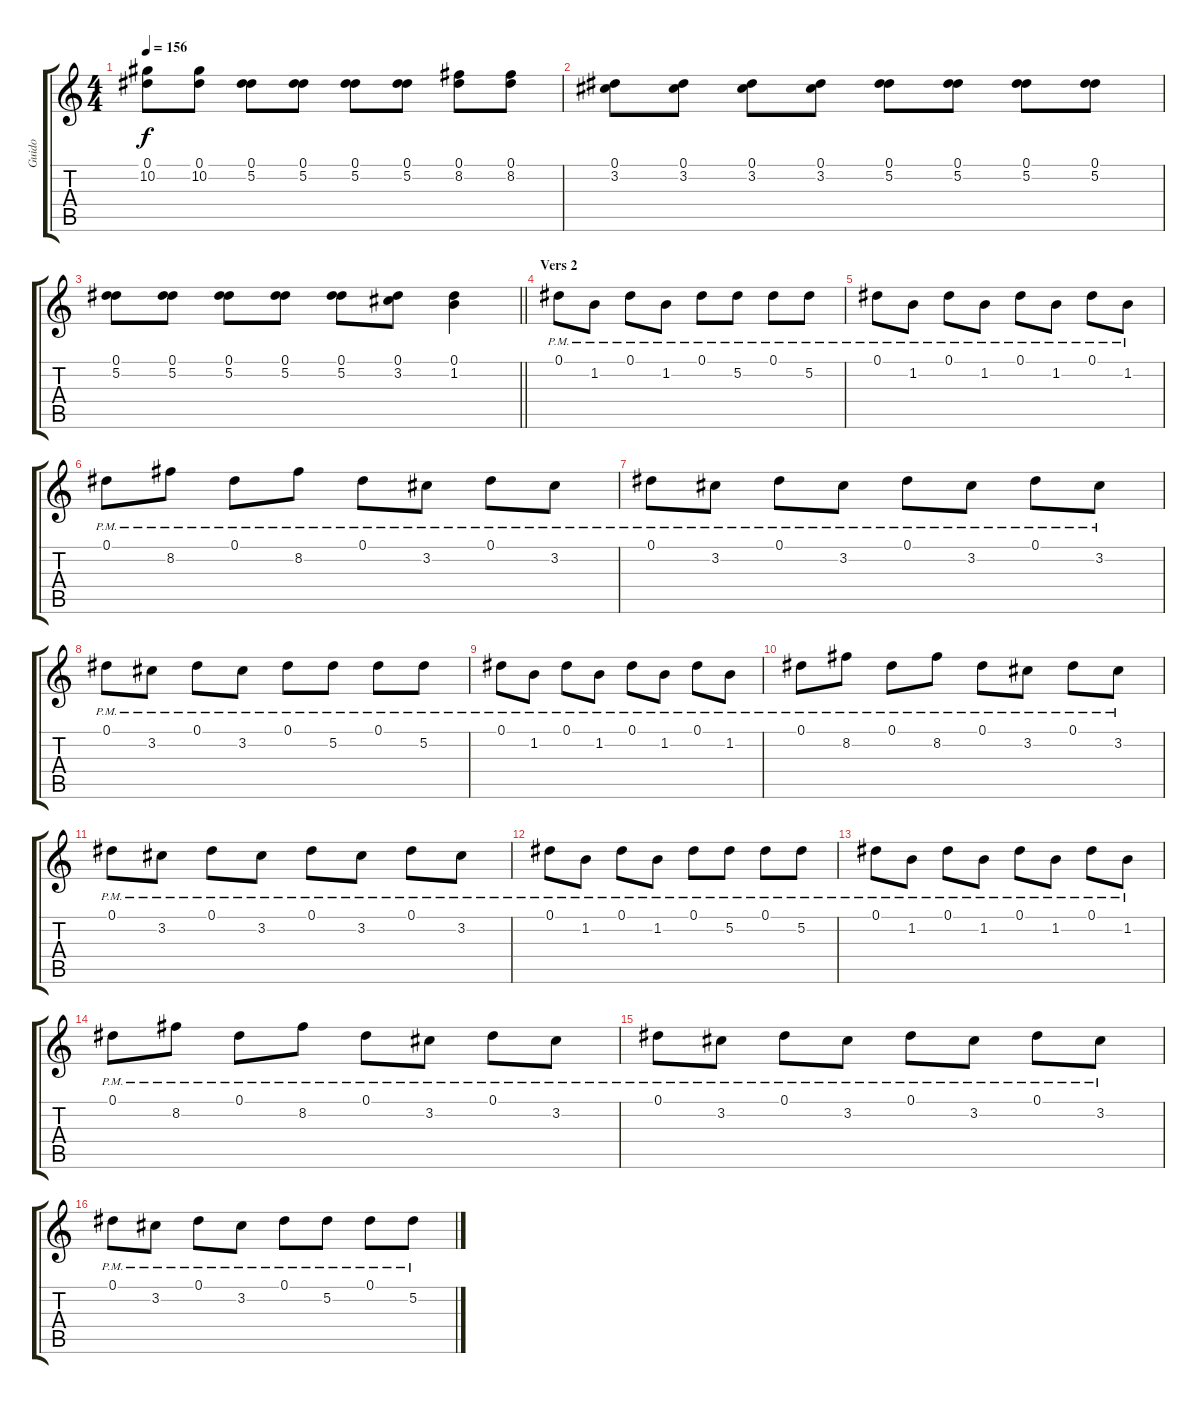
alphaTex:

\track ("Guido" "Guido") {instrument distortionguitar}
\staff {score tabs}
\tuning (Eb4 Bb3 Gb3 Db3 Ab2 Eb2) {hide}
\ts (4 4)
\tempo 156
\clef g2
\ks c
(0.1 10.2).8{dy f} (0.1 10.2).8 (0.1 5.2).8 (0.1 5.2).8 (0.1 5.2).8 (0.1 5.2).8 (0.1 8.2).8 (0.1 8.2).8 |
(0.1 3.2).8 (0.1 3.2).8 (0.1 3.2).8 (0.1 3.2).8 (0.1 5.2).8 (0.1 5.2).8 (0.1 5.2).8 (0.1 5.2).8 |
\barLineRight lightlight
(0.1 5.2).8 (0.1 5.2).8 (0.1 5.2).8 (0.1 5.2).8 (0.1 5.2).8 (0.1 3.2).8 (0.1 1.2).4 |
\section ("" "Vers 2")
0.1{pm}.8 1.2{pm}.8 0.1{pm}.8 1.2{pm}.8 0.1{pm}.8 5.2{pm}.8 0.1{pm}.8 5.2{pm}.8 |
0.1{pm}.8 1.2{pm}.8 0.1{pm}.8 1.2{pm}.8 0.1{pm}.8 1.2{pm}.8 0.1{pm}.8 1.2{pm}.8 |
0.1{pm}.8 8.2{pm}.8 0.1{pm}.8 8.2{pm}.8 0.1{pm}.8 3.2{pm}.8 0.1{pm}.8 3.2{pm}.8 |
0.1{pm}.8 3.2{pm}.8 0.1{pm}.8 3.2{pm}.8 0.1{pm}.8 3.2{pm}.8 0.1{pm}.8 3.2{pm}.8 |
0.1{pm}.8 3.2{pm}.8 0.1{pm}.8 3.2{pm}.8 0.1{pm}.8 5.2{pm}.8 0.1{pm}.8 5.2{pm}.8 |
0.1{pm}.8 1.2{pm}.8 0.1{pm}.8 1.2{pm}.8 0.1{pm}.8 1.2{pm}.8 0.1{pm}.8 1.2{pm}.8 |
0.1{pm}.8 8.2{pm}.8 0.1{pm}.8 8.2{pm}.8 0.1{pm}.8 3.2{pm}.8 0.1{pm}.8 3.2{pm}.8 |
0.1{pm}.8 3.2{pm}.8 0.1{pm}.8 3.2{pm}.8 0.1{pm}.8 3.2{pm}.8 0.1{pm}.8 3.2{pm}.8 |
0.1{pm}.8 1.2{pm}.8 0.1{pm}.8 1.2{pm}.8 0.1{pm}.8 5.2{pm}.8 0.1{pm}.8 5.2{pm}.8 |
0.1{pm}.8 1.2{pm}.8 0.1{pm}.8 1.2{pm}.8 0.1{pm}.8 1.2{pm}.8 0.1{pm}.8 1.2{pm}.8 |
0.1{pm}.8 8.2{pm}.8 0.1{pm}.8 8.2{pm}.8 0.1{pm}.8 3.2{pm}.8 0.1{pm}.8 3.2{pm}.8 |
0.1{pm}.8 3.2{pm}.8 0.1{pm}.8 3.2{pm}.8 0.1{pm}.8 3.2{pm}.8 0.1{pm}.8 3.2{pm}.8 |
0.1{pm}.8 3.2{pm}.8 0.1{pm}.8 3.2{pm}.8 0.1{pm}.8 5.2{pm}.8 0.1{pm}.8 5.2{pm}.8
